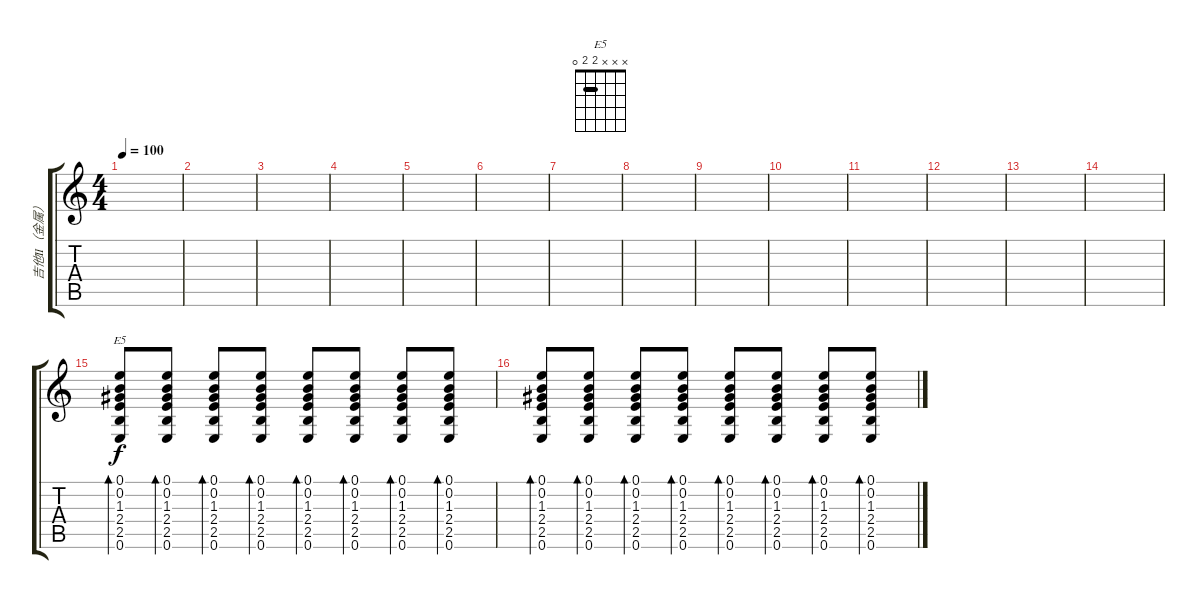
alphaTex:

\track ("吉他Ⅱ（金属）" "吉他Ⅱ（金属）") {instrument distortionguitar}
\staff {score tabs}
\tuning (E4 B3 G3 D3 A2 E2) {hide}
\chord ("E5" x x x 2 2 0) {barre 2}
\ts (4 4)
\tempo 100
\clef g2
\ks c
|
|
|
|
|
|
|
|
|
|
|
|
|
|
(0.1 0.2 1.3 2.4 2.5 0.6).8{bd 60 ch "E5"} (0.1 0.2 1.3 2.4 2.5 0.6).8{bd 60} (0.1 0.2 1.3 2.4 2.5 0.6).8{bd 60} (0.1 0.2 1.3 2.4 2.5 0.6).8{bd 60} (0.1 0.2 1.3 2.4 2.5 0.6).8{bd 60} (0.1 0.2 1.3 2.4 2.5 0.6).8{bd 60} (0.1 0.2 1.3 2.4 2.5 0.6).8{bd 60} (0.1 0.2 1.3 2.4 2.5 0.6).8{bd 60} |
(0.1 0.2 1.3 2.4 2.5 0.6).8{bd 60} (0.1 0.2 1.3 2.4 2.5 0.6).8{bd 60} (0.1 0.2 1.3 2.4 2.5 0.6).8{bd 60} (0.1 0.2 1.3 2.4 2.5 0.6).8{bd 60} (0.1 0.2 1.3 2.4 2.5 0.6).8{bd 60} (0.1 0.2 1.3 2.4 2.5 0.6).8{bd 60} (0.1 0.2 1.3 2.4 2.5 0.6).8{bd 60} (0.1 0.2 1.3 2.4 2.5 0.6).8{bd 60}
